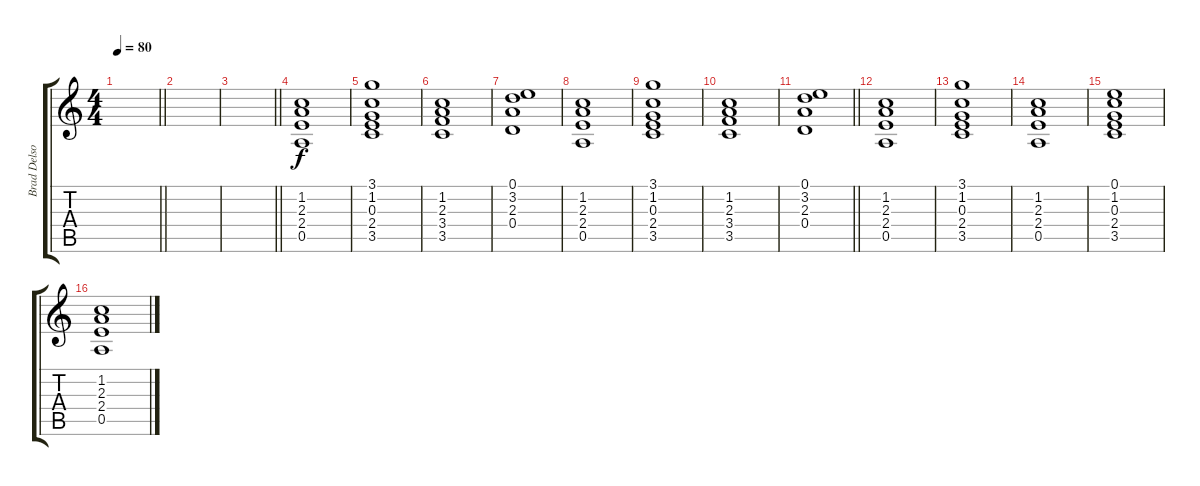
\track ("Brad Delson [Gtr.2]" "Brad Delso") {instrument distortionguitar}
\staff {score tabs}
\tuning (E4 B3 G3 D3 A2 D2) {hide}
\ts (4 4)
\tempo 80
\clef g2
\barLineRight lightlight
\ks c
|
|
\barLineRight lightlight
|
(1.2 2.3 2.4 0.5).1 |
(3.1 1.2 0.3 2.4 3.5).1 |
(1.2 2.3 3.4 3.5).1 |
(0.1 3.2 2.3 0.4).1 |
(1.2 2.3 2.4 0.5).1 |
(3.1 1.2 0.3 2.4 3.5).1 |
(1.2 2.3 3.4 3.5).1 |
\barLineRight lightlight
(0.1 3.2 2.3 0.4).1 |
(1.2 2.3 2.4 0.5).1 |
(3.1 1.2 0.3 2.4 3.5).1 |
(1.2 2.3 2.4 0.5).1 |
(0.1 1.2 0.3 2.4 3.5).1 |
(1.2 2.3 2.4 0.5).1
